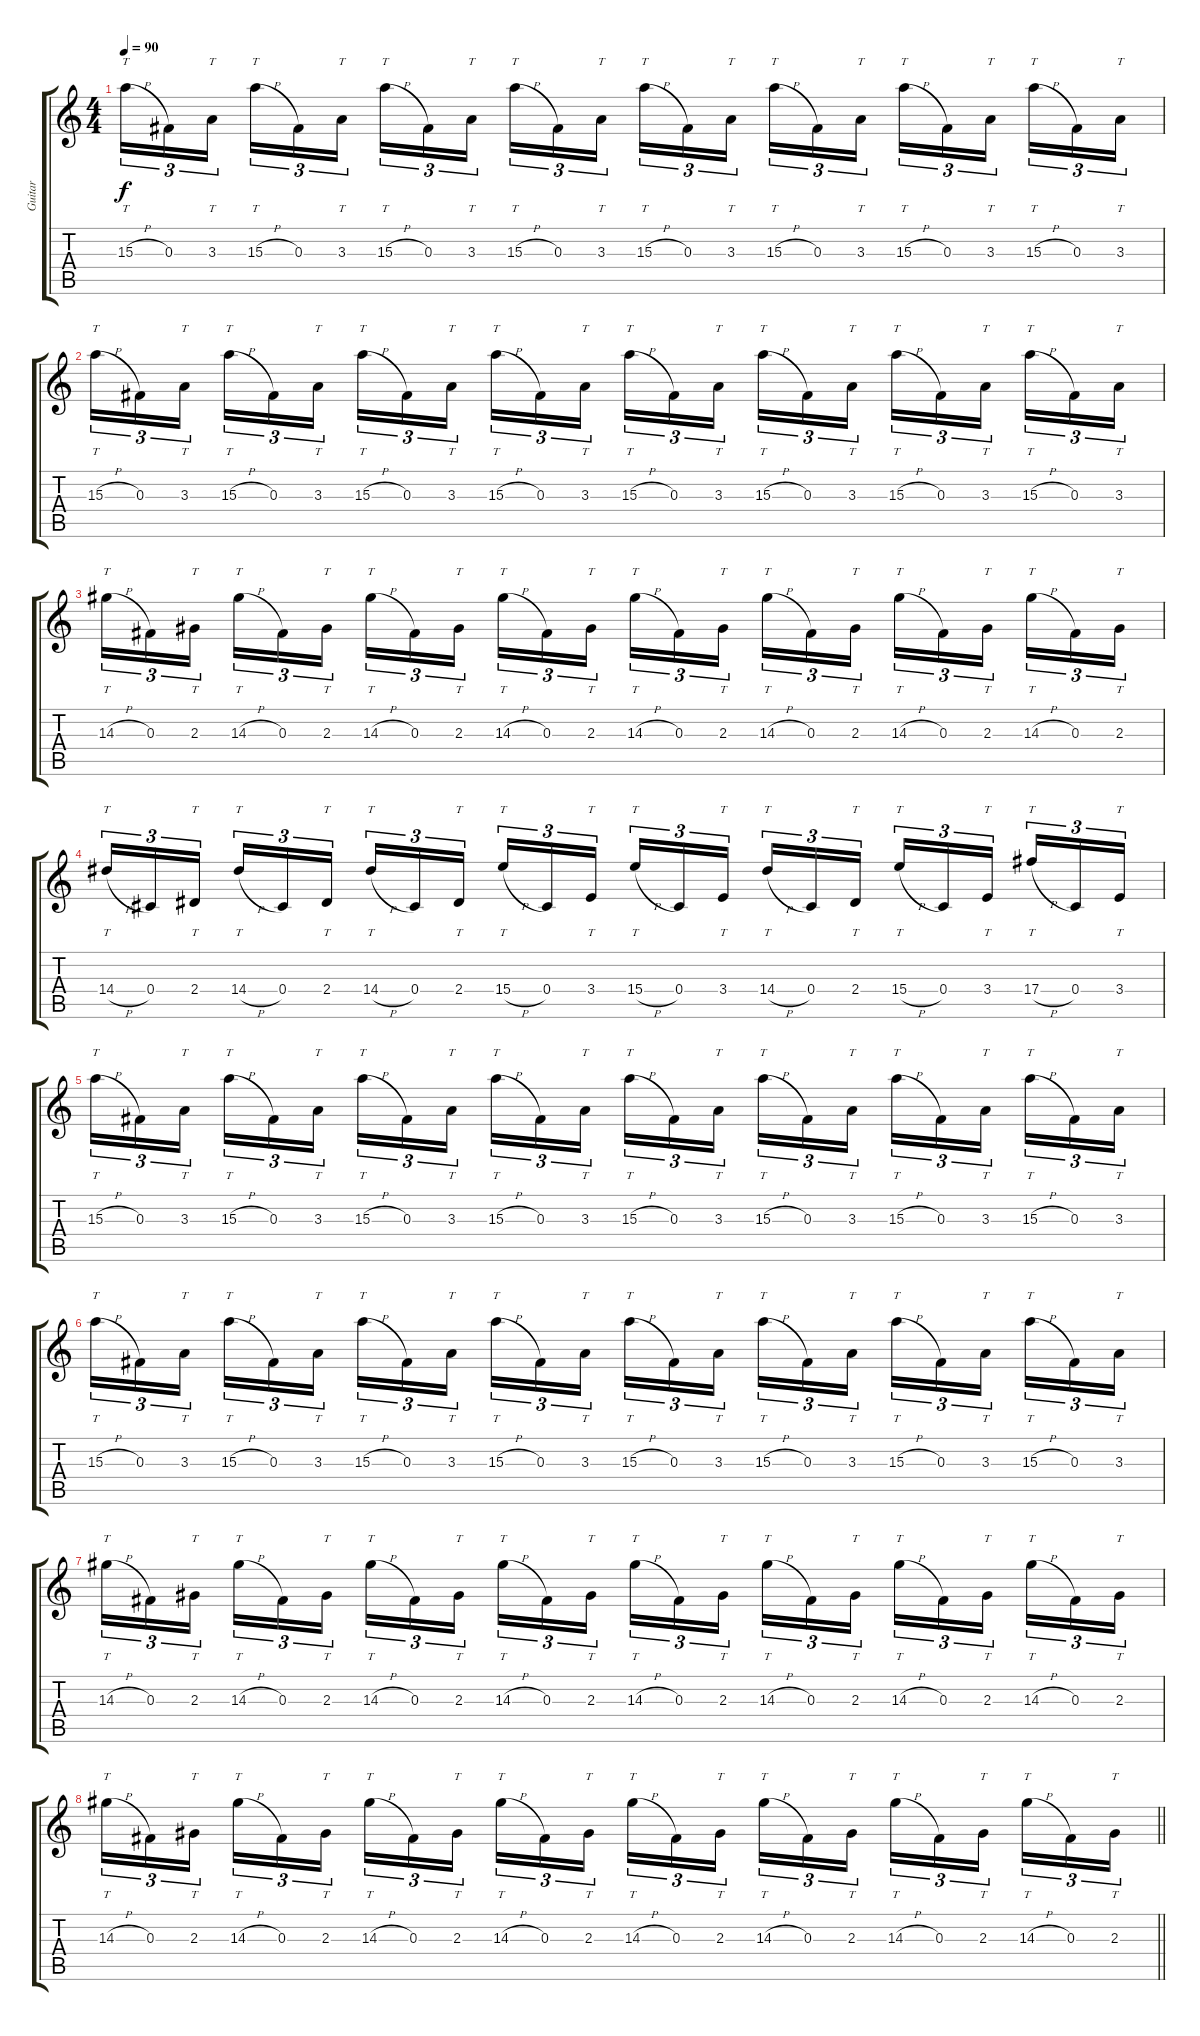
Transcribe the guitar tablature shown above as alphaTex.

\track ("Guitar" "Guitar") {instrument electricguitarclean}
\staff {score tabs}
\tuning (Eb4 Bb3 Gb3 Db3 Ab2 Eb2) {hide}
\ts (4 4)
\section ("" "")
\tempo 90
\clef g2
\ks c
15.3{h}.16{tt tu (3 2) dy f} 0.3.16{tu (3 2)} 3.3.16{tt tu (3 2) beam splitsecondary} 15.3{h}.16{tt tu (3 2)} 0.3.16{tu (3 2)} 3.3.16{tt tu (3 2)} 15.3{h}.16{tt tu (3 2)} 0.3.16{tu (3 2)} 3.3.16{tt tu (3 2) beam splitsecondary} 15.3{h}.16{tt tu (3 2)} 0.3.16{tu (3 2)} 3.3.16{tt tu (3 2)} 15.3{h}.16{tt tu (3 2)} 0.3.16{tu (3 2)} 3.3.16{tt tu (3 2) beam splitsecondary} 15.3{h}.16{tt tu (3 2)} 0.3.16{tu (3 2)} 3.3.16{tt tu (3 2)} 15.3{h}.16{tt tu (3 2)} 0.3.16{tu (3 2)} 3.3.16{tt tu (3 2) beam splitsecondary} 15.3{h}.16{tt tu (3 2)} 0.3.16{tu (3 2)} 3.3.16{tt tu (3 2)} |
15.3{h}.16{tt tu (3 2)} 0.3.16{tu (3 2)} 3.3.16{tt tu (3 2) beam splitsecondary} 15.3{h}.16{tt tu (3 2)} 0.3.16{tu (3 2)} 3.3.16{tt tu (3 2)} 15.3{h}.16{tt tu (3 2)} 0.3.16{tu (3 2)} 3.3.16{tt tu (3 2) beam splitsecondary} 15.3{h}.16{tt tu (3 2)} 0.3.16{tu (3 2)} 3.3.16{tt tu (3 2)} 15.3{h}.16{tt tu (3 2)} 0.3.16{tu (3 2)} 3.3.16{tt tu (3 2) beam splitsecondary} 15.3{h}.16{tt tu (3 2)} 0.3.16{tu (3 2)} 3.3.16{tt tu (3 2)} 15.3{h}.16{tt tu (3 2)} 0.3.16{tu (3 2)} 3.3.16{tt tu (3 2) beam splitsecondary} 15.3{h}.16{tt tu (3 2)} 0.3.16{tu (3 2)} 3.3.16{tt tu (3 2)} |
14.3{h}.16{tt tu (3 2)} 0.3.16{tu (3 2)} 2.3.16{tt tu (3 2) beam splitsecondary} 14.3{h}.16{tt tu (3 2)} 0.3.16{tu (3 2)} 2.3.16{tt tu (3 2)} 14.3{h}.16{tt tu (3 2)} 0.3.16{tu (3 2)} 2.3.16{tt tu (3 2) beam splitsecondary} 14.3{h}.16{tt tu (3 2)} 0.3.16{tu (3 2)} 2.3.16{tt tu (3 2)} 14.3{h}.16{tt tu (3 2)} 0.3.16{tu (3 2)} 2.3.16{tt tu (3 2) beam splitsecondary} 14.3{h}.16{tt tu (3 2)} 0.3.16{tu (3 2)} 2.3.16{tt tu (3 2)} 14.3{h}.16{tt tu (3 2)} 0.3.16{tu (3 2)} 2.3.16{tt tu (3 2) beam splitsecondary} 14.3{h}.16{tt tu (3 2)} 0.3.16{tu (3 2)} 2.3.16{tt tu (3 2)} |
14.4{h}.16{tt tu (3 2)} 0.4.16{tu (3 2)} 2.4.16{tt tu (3 2) beam splitsecondary} 14.4{h}.16{tt tu (3 2)} 0.4.16{tu (3 2)} 2.4.16{tt tu (3 2)} 14.4{h}.16{tt tu (3 2)} 0.4.16{tu (3 2)} 2.4.16{tt tu (3 2) beam splitsecondary} 15.4{h}.16{tt tu (3 2)} 0.4.16{tu (3 2)} 3.4.16{tt tu (3 2)} 15.4{h}.16{tt tu (3 2)} 0.4.16{tu (3 2)} 3.4.16{tt tu (3 2) beam splitsecondary} 14.4{h}.16{tt tu (3 2)} 0.4.16{tu (3 2)} 2.4.16{tt tu (3 2)} 15.4{h}.16{tt tu (3 2)} 0.4.16{tu (3 2)} 3.4.16{tt tu (3 2) beam splitsecondary} 17.4{h}.16{tt tu (3 2)} 0.4.16{tu (3 2)} 3.4.16{tt tu (3 2)} |
15.3{h}.16{tt tu (3 2)} 0.3.16{tu (3 2)} 3.3.16{tt tu (3 2) beam splitsecondary} 15.3{h}.16{tt tu (3 2)} 0.3.16{tu (3 2)} 3.3.16{tt tu (3 2)} 15.3{h}.16{tt tu (3 2)} 0.3.16{tu (3 2)} 3.3.16{tt tu (3 2) beam splitsecondary} 15.3{h}.16{tt tu (3 2)} 0.3.16{tu (3 2)} 3.3.16{tt tu (3 2)} 15.3{h}.16{tt tu (3 2)} 0.3.16{tu (3 2)} 3.3.16{tt tu (3 2) beam splitsecondary} 15.3{h}.16{tt tu (3 2)} 0.3.16{tu (3 2)} 3.3.16{tt tu (3 2)} 15.3{h}.16{tt tu (3 2)} 0.3.16{tu (3 2)} 3.3.16{tt tu (3 2) beam splitsecondary} 15.3{h}.16{tt tu (3 2)} 0.3.16{tu (3 2)} 3.3.16{tt tu (3 2)} |
15.3{h}.16{tt tu (3 2)} 0.3.16{tu (3 2)} 3.3.16{tt tu (3 2) beam splitsecondary} 15.3{h}.16{tt tu (3 2)} 0.3.16{tu (3 2)} 3.3.16{tt tu (3 2)} 15.3{h}.16{tt tu (3 2)} 0.3.16{tu (3 2)} 3.3.16{tt tu (3 2) beam splitsecondary} 15.3{h}.16{tt tu (3 2)} 0.3.16{tu (3 2)} 3.3.16{tt tu (3 2)} 15.3{h}.16{tt tu (3 2)} 0.3.16{tu (3 2)} 3.3.16{tt tu (3 2) beam splitsecondary} 15.3{h}.16{tt tu (3 2)} 0.3.16{tu (3 2)} 3.3.16{tt tu (3 2)} 15.3{h}.16{tt tu (3 2)} 0.3.16{tu (3 2)} 3.3.16{tt tu (3 2) beam splitsecondary} 15.3{h}.16{tt tu (3 2)} 0.3.16{tu (3 2)} 3.3.16{tt tu (3 2)} |
14.3{h}.16{tt tu (3 2)} 0.3.16{tu (3 2)} 2.3.16{tt tu (3 2) beam splitsecondary} 14.3{h}.16{tt tu (3 2)} 0.3.16{tu (3 2)} 2.3.16{tt tu (3 2)} 14.3{h}.16{tt tu (3 2)} 0.3.16{tu (3 2)} 2.3.16{tt tu (3 2) beam splitsecondary} 14.3{h}.16{tt tu (3 2)} 0.3.16{tu (3 2)} 2.3.16{tt tu (3 2)} 14.3{h}.16{tt tu (3 2)} 0.3.16{tu (3 2)} 2.3.16{tt tu (3 2) beam splitsecondary} 14.3{h}.16{tt tu (3 2)} 0.3.16{tu (3 2)} 2.3.16{tt tu (3 2)} 14.3{h}.16{tt tu (3 2)} 0.3.16{tu (3 2)} 2.3.16{tt tu (3 2) beam splitsecondary} 14.3{h}.16{tt tu (3 2)} 0.3.16{tu (3 2)} 2.3.16{tt tu (3 2)} |
\barLineRight lightlight
14.3{h}.16{tt tu (3 2)} 0.3.16{tu (3 2)} 2.3.16{tt tu (3 2) beam splitsecondary} 14.3{h}.16{tt tu (3 2)} 0.3.16{tu (3 2)} 2.3.16{tt tu (3 2)} 14.3{h}.16{tt tu (3 2)} 0.3.16{tu (3 2)} 2.3.16{tt tu (3 2) beam splitsecondary} 14.3{h}.16{tt tu (3 2)} 0.3.16{tu (3 2)} 2.3.16{tt tu (3 2)} 14.3{h}.16{tt tu (3 2)} 0.3.16{tu (3 2)} 2.3.16{tt tu (3 2) beam splitsecondary} 14.3{h}.16{tt tu (3 2)} 0.3.16{tu (3 2)} 2.3.16{tt tu (3 2)} 14.3{h}.16{tt tu (3 2)} 0.3.16{tu (3 2)} 2.3.16{tt tu (3 2) beam splitsecondary} 14.3{h}.16{tt tu (3 2)} 0.3.16{tu (3 2)} 2.3.16{tt tu (3 2)}
